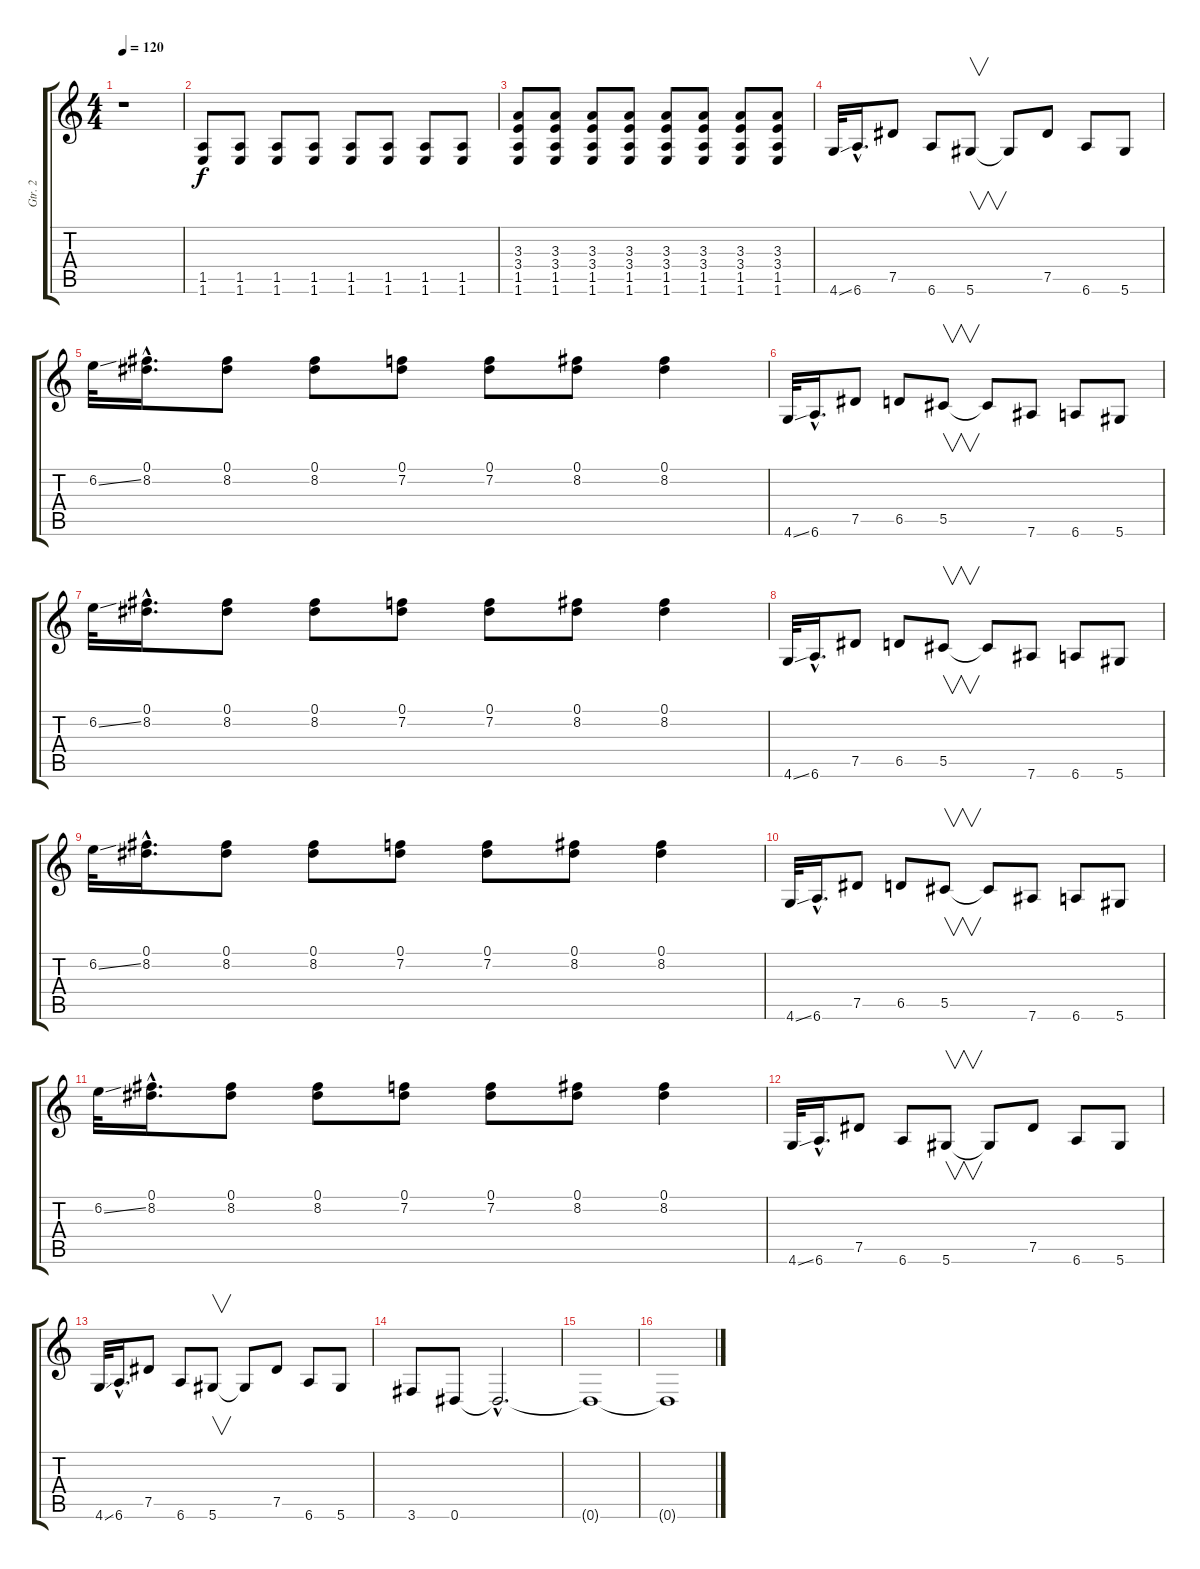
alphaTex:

\track ("Gtr. 2" "Gtr. 2") {instrument overdrivenguitar}
\staff {score tabs}
\tuning (Eb4 Bb3 Gb3 Db3 Ab2 Eb2) {hide}
\ts (4 4)
\tempo 120
\clef g2
\ks c
r.1{dy f} |
(1.5 1.6).8 (1.5 1.6).8 (1.5 1.6).8 (1.5 1.6).8 (1.5 1.6).8 (1.5 1.6).8 (1.5 1.6).8 (1.5 1.6).8 |
(3.3 3.4 1.5 1.6).8 (3.3 3.4 1.5 1.6).8 (3.3 3.4 1.5 1.6).8 (3.3 3.4 1.5 1.6).8 (3.3 3.4 1.5 1.6).8 (3.3 3.4 1.5 1.6).8 (3.3 3.4 1.5 1.6).8 (3.3 3.4 1.5 1.6).8 |
4.6{ss}.32 6.6{hac}.16{d} 7.5.8 6.6.8 5.6.8{v} 5.6{t}.8 7.5.8 6.6.8 5.6.8 |
6.2{ss}.32 (0.1{hac} 8.2{hac}).16{d} (0.1 8.2).8 (0.1 8.2).8 (0.1 7.2).8 (0.1 7.2).8 (0.1 8.2).8 (0.1 8.2).4 |
4.6{ss}.32 6.6{hac}.16{d} 7.5.8 6.5.8 5.5.8{v} 5.5{t}.8 7.6.8 6.6.8 5.6.8 |
6.2{ss}.32 (0.1{hac} 8.2{hac}).16{d} (0.1 8.2).8 (0.1 8.2).8 (0.1 7.2).8 (0.1 7.2).8 (0.1 8.2).8 (0.1 8.2).4 |
4.6{ss}.32 6.6{hac}.16{d} 7.5.8 6.5.8 5.5.8{v} 5.5{t}.8 7.6.8 6.6.8 5.6.8 |
6.2{ss}.32 (0.1{hac} 8.2{hac}).16{d} (0.1 8.2).8 (0.1 8.2).8 (0.1 7.2).8 (0.1 7.2).8 (0.1 8.2).8 (0.1 8.2).4 |
4.6{ss}.32 6.6{hac}.16{d} 7.5.8 6.5.8 5.5.8{v} 5.5{t}.8 7.6.8 6.6.8 5.6.8 |
6.2{ss}.32 (0.1{hac} 8.2{hac}).16{d} (0.1 8.2).8 (0.1 8.2).8 (0.1 7.2).8 (0.1 7.2).8 (0.1 8.2).8 (0.1 8.2).4 |
4.6{ss}.32 6.6{hac}.16{d} 7.5.8 6.6.8 5.6.8{v} 5.6{t}.8 7.5.8 6.6.8 5.6.8 |
4.6{ss}.32 6.6{hac}.16{d} 7.5.8 6.6.8 5.6.8{v} 5.6{t}.8 7.5.8 6.6.8 5.6.8 |
3.6.8 0.6.8 0.6{hac t}.2{d} |
0.6{t}.1 |
0.6{t}.1
